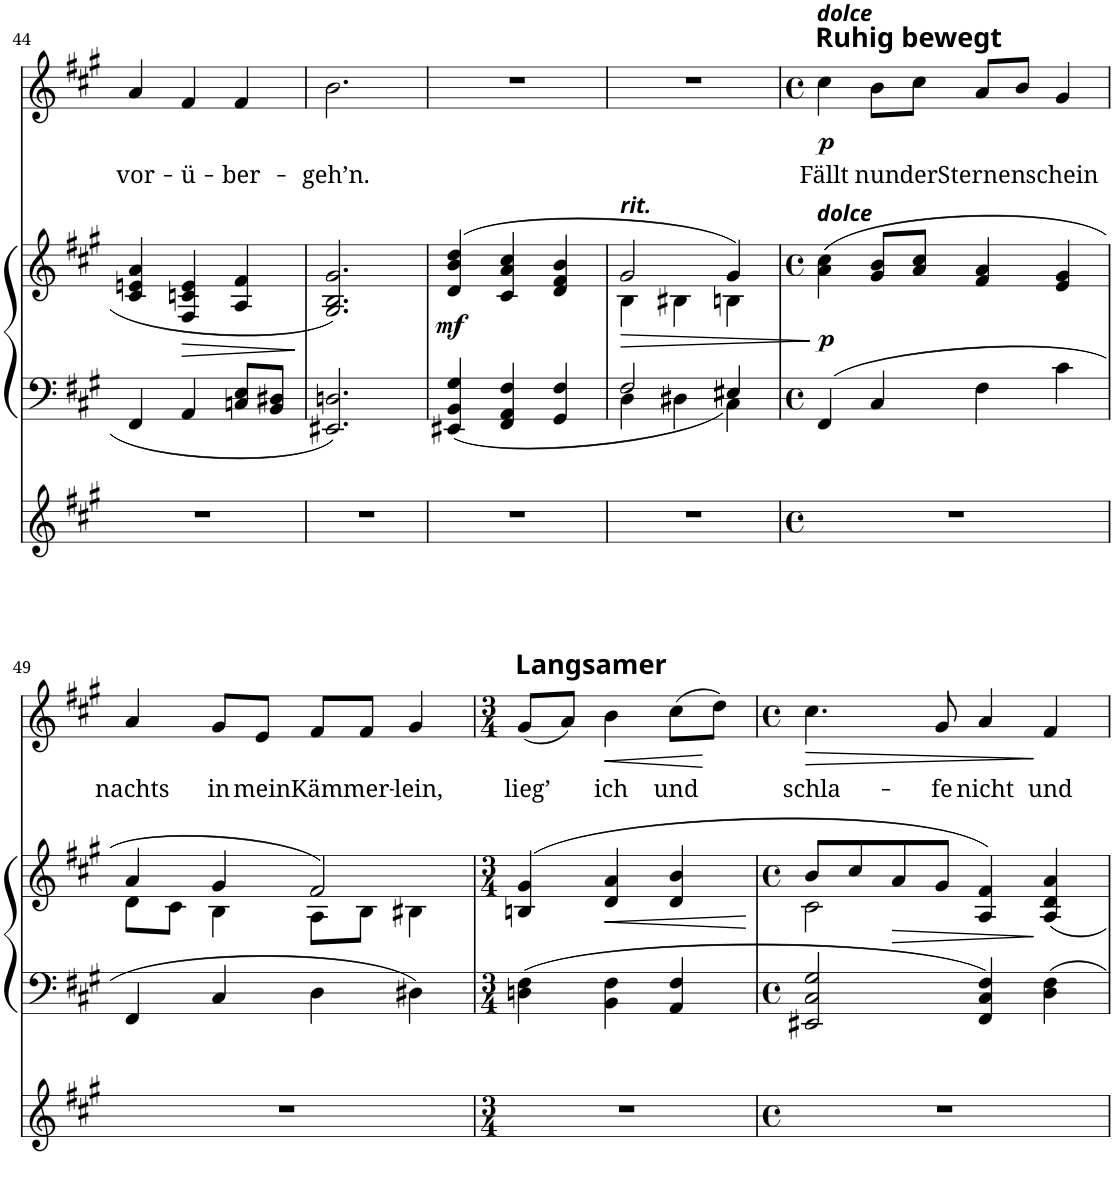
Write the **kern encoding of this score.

**kern	**kern	**kern	**dynam	**kern	**text	**dynam
*part3	*part2	*part2	*part2	*part1	*part1	*part1
*staff4	*staff3	*staff2	*staff2/3	*staff1	*staff1	*staff1
!!LO:PB:g=z
*clefG2	*clefF4	*clefG2	*	*clefG2	*	*
*k[f#c#g#]	*k[f#c#g#]	*k[f#c#g#]	*	*k[f#c#g#]	*	*
*A:	*A:	*A:	*	*A:	*	*
*M3/4	*M3/4	*M3/4	*	*M3/4	*	*
=44	=44	=44	=44	=44	=44	=44
!	!	!	!	!	!LO:LY:b	!
2.r	4FF#/	4c#/ 4en/ 4a/	.	4a/	vor-	.
!	!	!	!LO:HP:b	!	!LO:LY:b	!
.	4AA/	4F#/ 4cn/ 4e/	>	4f#/	-ü-	.
!	!	!	!	!	!LO:LY:b	!
.	8Cn/ 8E/L	4A/ 4f#/	.	4f#/	-ber-	.
.	8BB/ 8D#X/J	.	.	.	.	.
=45	=45	=45	=45	=45	=45	=45
!	!	!	!	!	!LO:LY:b	!
2.r	2.EE#X/ 2.Dn/	2.G#/ 2.B/ 2.g#/	.	2.b\	-geh’n.	.
=46	=46	=46	=46	=46	=46	=46
!	!	!	!LO:DY:b	!	!	!
2.r	4EE#X/ 4BB/ 4G#/	(4d/ 4b/ 4dd/	mf	2.r	.	.
.	4FF#/ 4AA/ 4F#/	4c#/ 4a/ 4cc#/	.	.	.	.
.	4GG#/ 4F#/	4d/ 4f#/ 4b/	.	.	.	.
=47	=47	=47	=47	=47	=47	=47
*	*^	*	*	*	*	*
!	!	!	!LO:TX:a:Bi:t=rit.	!	!	!	!
!	!	!	!	!LO:HP:b	!	!	!
*	*	*	*^	*	*	*	*
2.r	2F#/	4D\	2g#/	4B\	>	2.r	.	.
.	.	4D#X\	.	4B#X\	.	.	.	.
.	4E#X/	4C#\	4g#/)	4Bn\	.	.	.	.
*	*v	*v	*	*	*	*	*	*
*	*	*v	*v	*	*	*	*
.	.	.	]	.	.	.
=48	=48	=48	=48	=48	=48	=48
*M4/4	*M4/4	*M4/4	*	*M4/4	*	*
*met(c)	*met(c)	*met(c)	*	*met(c)	*	*
!	!	!	!	!LO:TX:a:B:t=Ruhig bewegt	!	!
!	!	!	!	!LO:TX:a:Bi:t=dolce	!	!
!	!	!LO:TX:a:Bi:t=dolce	!	!	!	!
!	!	!	!LO:DY:b	!	!LO:LY:b	!LO:DY:b
1r	4FF#/	(4a\ 4cc#\	p	4cc#\	Fällt	p
!	!	!	!	!	!LO:LY:b	!
.	4C#/	8g#/ 8b/L	.	8b\L	nun	.
!	!	!	!	!	!LO:LY:b	!
.	.	8a/ 8cc#/J	.	8cc#\J	der	.
!	!	!	!	!	!LO:LY:b	!
.	4F#\	4f#/ 4a/	.	8a/L	Sternen	.
.	.	.	.	8b/J	.	.
!	!	!	!	!	!LO:LY:b	!
.	4c#\	4e/ 4g#/	.	4g#/	schein	.
!!LO:LB:g=z
=49	=49	=49	=49	=49	=49	=49
*	*	*^	*	*	*	*
!	!	!	!	!	!	!LO:LY:b	!
1r	4FF#/	4a/	8d\L	.	4a/	nachts	.
.	.	.	8c#\J	.	.	.	.
!	!	!	!	!	!	!LO:LY:b	!
.	4C#/	4g#/	4B\	.	8g#/L	in	.
!	!	!	!	!	!	!LO:LY:b	!
.	.	.	.	.	8e/J	mein	.
!	!	!	!	!	!	!LO:LY:b	!
.	4D\	2f#/)	8A\L	.	8f#/L	Käm	.
!	!	!	!	!	!	!LO:LY:b	!
.	.	.	8B\J	.	8f#/J	mer-	.
!	!	!	!	!	!	!LO:LY:b	!
.	4D#X\	.	4B#X\	.	4g#/	-lein,	.
*	*	*v	*v	*	*	*	*
=50	=50	=50	=50	=50	=50	=50
*M3/4	*M3/4	*M3/4	*	*M3/4	*	*
*	*	*^	*	*	*	*
!	!	!	!	!	!LO:TX:a:B:t=Langsamer	!	!
!	!	!	!	!	!	!LO:LY:b	!
*	*	*v	*v	*	*	*	*
2.r	4Dn\ 4F#\	(4Bn/ 4g#/	.	(8g#/L	lieg’	.
.	.	.	.	8a/J)	.	.
!	!	!	!LO:HP:b	!	!LO:LY:b	!LO:HP:b
.	4BB\ 4F#\	4d/ 4a/	<	4b\	ich	<
!	!	!	!	!	!LO:LY:b	!
.	4AA/ 4F#/	4d/ 4b/	.	(8cc#\L	und	.
.	.	.	.	8dd\J)	.	[
.	.	.	]	.	.	.
=51	=51	=51	=51	=51	=51	=51
*M4/4	*M4/4	*M4/4	*	*M4/4	*	*
*met(c)	*met(c)	*met(c)	*	*met(c)	*	*
*	*	*^	*	*	*	*
!	!	!	!	!	!	!LO:LY:b	!LO:HP:b
1r	2EE#X/ 2C#/ 2G#/	8b/L	2c#\	.	4.cc#\	schla-	>
.	.	8cc#/	.	.	.	.	.
.	.	8a/	.	.	.	.	.
!	!	!	!	!	!	!LO:LY:b	!
.	.	8g#/J	.	.	8g#/	-fe	.
!	!	!	!	!	!	!LO:LY:b	!
.	4FF#/ 4C#/ 4F#/	4A/ 4f#/)	2ryy	.	4a/	nicht	.
!	!	!	!	!	!	!LO:LY:b	!
.	4D\ 4F#\	4A/ 4d/ 4a/	.	[	4f#/	und	]
*	*	*v	*v	*	*	*	*
=	=	=	=	=	=	=
*-	*-	*-	*-	*-	*-	*-
